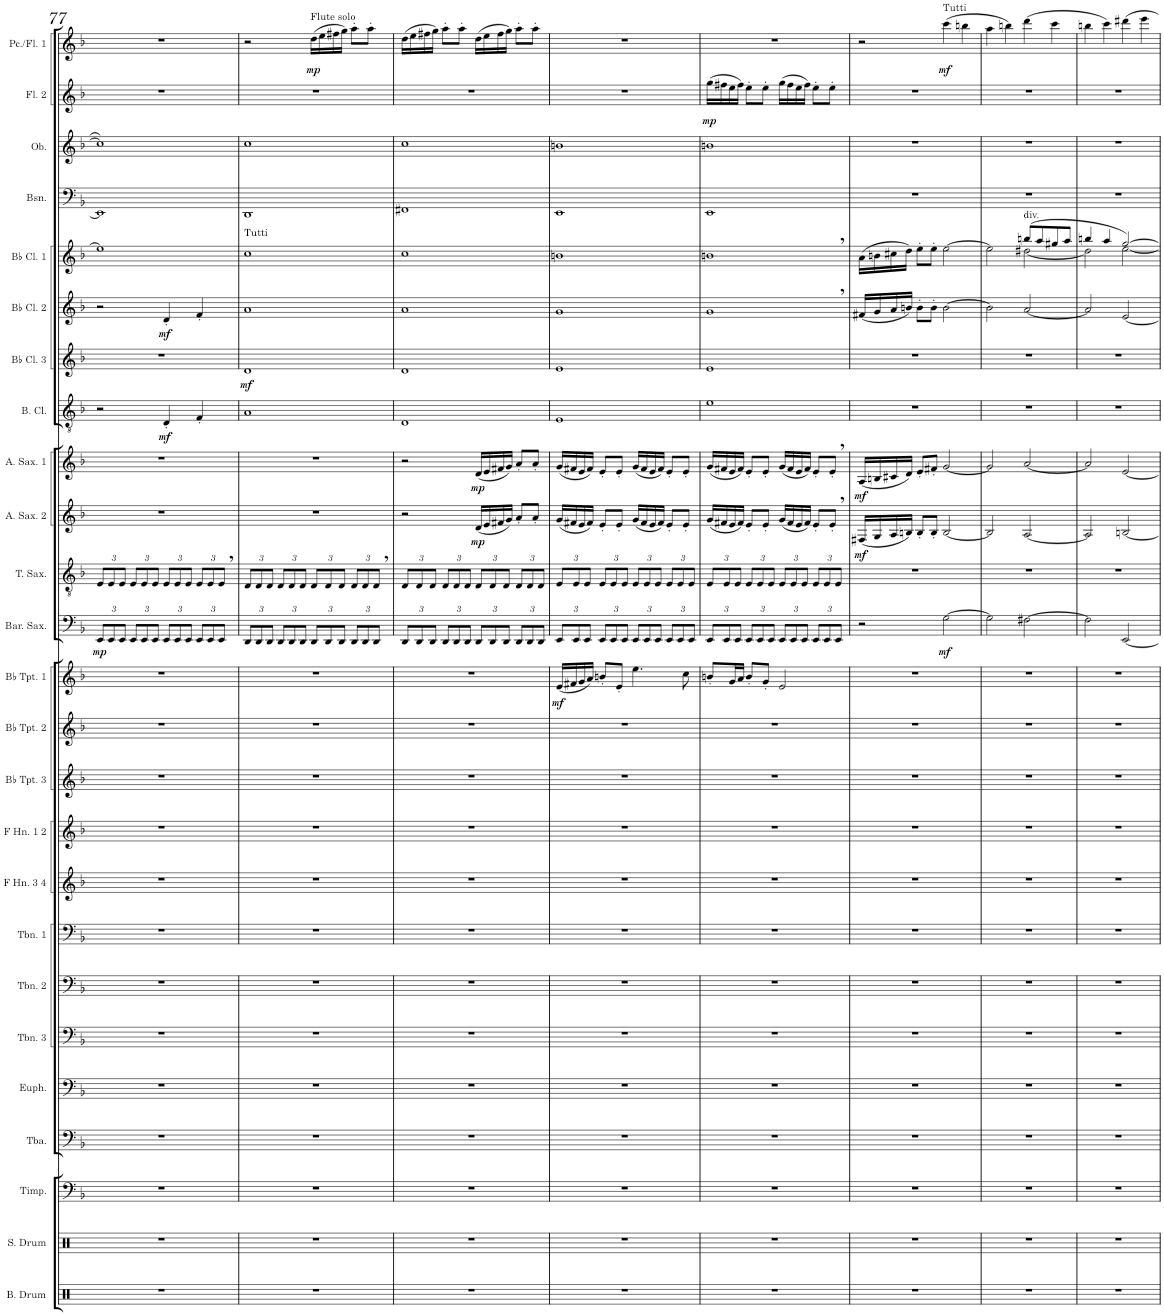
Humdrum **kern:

**kern	**kern	**kern	**kern	**kern	**kern	**kern	**kern	**kern	**kern	**kern	**kern	**kern	**dynam	**kern	**dynam	**kern	**kern	**dynam	**kern	**dynam	**kern	**dynam	**kern	**dynam	**kern	**dynam	**kern	**kern	**kern	**kern	**dynam	**kern	**dynam
*part25	*part24	*part23	*part22	*part21	*part20	*part19	*part18	*part17	*part16	*part15	*part14	*part13	*part13	*part12	*part12	*part11	*part10	*part10	*part9	*part9	*part8	*part8	*part7	*part7	*part6	*part6	*part5	*part4	*part3	*part2	*part2	*part1	*part1
*staff25	*staff24	*staff23	*staff22	*staff21	*staff20	*staff19	*staff18	*staff17	*staff16	*staff15	*staff14	*staff13	*staff13	*staff12	*staff12	*staff11	*staff10	*staff10	*staff9	*staff9	*staff8	*staff8	*staff7	*staff7	*staff6	*staff6	*staff5	*staff4	*staff3	*staff2	*staff2	*staff1	*staff1
*I"Concert Bass Drum	*I"Concert Snare Drum	*I"Timpani	*I"Tuba	*I"Euphonium	*I"Trombone 3	*I"Trombone 2	*I"Trombone 1	*I"F Horn 3 &amp; 4	*I"F Horn 1 &amp; 2	*I"Bb Trumpet 3	*I"Bb Trumpet 2	*I"Bb Trumpet 1	*	*I"Baritone Saxophone	*	*I"Tenor Saxophone	*I"Alto Saxophone 2	*	*I"Alto Saxophone 1	*	*I"Bass Clarinet	*	*I"Bb Clarinet 3	*	*I"Bb Clarinet 2	*	*I"Bb Clarinet 1	*I"Bassoon	*I"Oboe	*I"Flute 2	*	*I"Piccolo/Flute 1	*
*I'B. Drum	*I'S. Drum	*I'Timp.	*I'Tba.	*I'Euph.	*I'Tbn. 3	*I'Tbn. 2	*I'Tbn. 1	*I'F Hn. 3 4	*I'F Hn. 1 2	*I'Bb Tpt. 3	*I'Bb Tpt. 2	*I'Bb Tpt. 1	*	*I'Bar. Sax.	*	*I'T. Sax.	*I'A. Sax. 2	*	*I'A. Sax. 1	*	*I'B. Cl.	*	*I'Bb Cl. 3	*	*I'Bb Cl. 2	*	*I'Bb Cl. 1	*I'Bsn.	*I'Ob.	*I'Fl. 2	*	*I'Pc./Fl. 1	*
!!LO:PB:g=z
*clefX	*clefX	*clefF4	*clefF4	*clefF4	*clefF4	*clefF4	*clefF4	*clefG2	*clefG2	*clefG2	*clefG2	*clefG2	*	*clefF4	*	*clefGv2	*clefG2	*	*clefG2	*	*clefGv2	*	*clefG2	*	*clefG2	*	*clefG2	*clefF4	*clefG2	*clefG2	*	*clefG2	*
*	*	*	*	*	*	*	*	*ITrd4c7	*ITrd4c7	*ITrd1c2	*ITrd1c2	*ITrd1c2	*	*ITrd12c21	*	*ITrd8c14	*ITrd5c9	*	*ITrd5c9	*	*ITrd8c14	*	*ITrd1c2	*	*ITrd1c2	*	*ITrd1c2	*	*	*	*	*	*
*k[]	*k[]	*k[b-]	*k[b-]	*k[b-]	*k[b-]	*k[b-]	*k[b-]	*k[b-]	*k[b-]	*k[b-]	*k[b-]	*k[b-]	*	*k[b-]	*	*k[b-]	*k[b-]	*	*k[b-]	*	*k[b-]	*	*k[b-]	*	*k[b-]	*	*k[b-]	*k[b-]	*k[b-]	*k[b-]	*	*k[b-]	*
*M4/4	*M4/4	*M4/4	*M4/4	*M4/4	*M4/4	*M4/4	*M4/4	*M4/4	*M4/4	*M4/4	*M4/4	*M4/4	*	*M4/4	*	*M4/4	*M4/4	*	*M4/4	*	*M4/4	*	*M4/4	*	*M4/4	*	*M4/4	*M4/4	*M4/4	*M4/4	*	*M4/4	*
*	*	*	*	*	*	*	*	*	*	*	*	*	*	*Xbrackettup	*	*Xbrackettup	*	*	*	*	*	*	*	*	*	*	*	*	*	*	*	*	*
=77	=77	=77	=77	=77	=77	=77	=77	=77	=77	=77	=77	=77	=77	=77	=77	=77	=77	=77	=77	=77	=77	=77	=77	=77	=77	=77	=77	=77	=77	=77	=77	=77	=77
!	!	!	!	!	!	!	!	!	!	!	!	!	!	!	!LO:DY:b	!	!	!	!	!	!	!	!	!	!	!	!	!	!	!	!	!	!
1r	1r	1r	1r	1r	1r	1r	1r	1r	1r	1r	1r	1r	.	12EE/L	mp	12E/L	1r	.	1r	.	2r	.	1r	.	2r	.	1ee]	1EE]	1cc#]	1r	.	1r	.
.	.	.	.	.	.	.	.	.	.	.	.	.	.	12EE/	.	12E/	.	.	.	.	.	.	.	.	.	.	.	.	.	.	.	.	.
.	.	.	.	.	.	.	.	.	.	.	.	.	.	12EE/J	.	12E/J	.	.	.	.	.	.	.	.	.	.	.	.	.	.	.	.	.
.	.	.	.	.	.	.	.	.	.	.	.	.	.	12EE/L	.	12E/L	.	.	.	.	.	.	.	.	.	.	.	.	.	.	.	.	.
.	.	.	.	.	.	.	.	.	.	.	.	.	.	12EE/	.	12E/	.	.	.	.	.	.	.	.	.	.	.	.	.	.	.	.	.
.	.	.	.	.	.	.	.	.	.	.	.	.	.	12EE/J	.	12E/J	.	.	.	.	.	.	.	.	.	.	.	.	.	.	.	.	.
!	!	!	!	!	!	!	!	!	!	!	!	!	!	!	!	!	!	!	!	!	!	!LO:DY:b	!	!	!	!LO:DY:b	!	!	!	!	!	!	!
.	.	.	.	.	.	.	.	.	.	.	.	.	.	12EE/L	.	12E/L	.	.	.	.	4D'/	mf	.	.	4d'/	mf	.	.	.	.	.	.	.
.	.	.	.	.	.	.	.	.	.	.	.	.	.	12EE/	.	12E/	.	.	.	.	.	.	.	.	.	.	.	.	.	.	.	.	.
.	.	.	.	.	.	.	.	.	.	.	.	.	.	12EE/J	.	12E/J	.	.	.	.	.	.	.	.	.	.	.	.	.	.	.	.	.
.	.	.	.	.	.	.	.	.	.	.	.	.	.	12EE/L	.	12E/L	.	.	.	.	4F'/	.	.	.	4f'/	.	.	.	.	.	.	.	.
.	.	.	.	.	.	.	.	.	.	.	.	.	.	12EE/	.	12E/	.	.	.	.	.	.	.	.	.	.	.	.	.	.	.	.	.
.	.	.	.	.	.	.	.	.	.	.	.	.	.	12EE/J	.	12E,/J	.	.	.	.	.	.	.	.	.	.	.	.	.	.	.	.	.
=78	=78	=78	=78	=78	=78	=78	=78	=78	=78	=78	=78	=78	=78	=78	=78	=78	=78	=78	=78	=78	=78	=78	=78	=78	=78	=78	=78	=78	=78	=78	=78	=78	=78
!	!	!	!	!	!	!	!	!	!	!	!	!	!	!	!	!	!	!	!	!	!	!	!	!	!	!	!LO:TX:a:t=Tutti	!	!	!	!	!	!
!	!	!	!	!	!	!	!	!	!	!	!	!	!	!	!	!	!	!	!	!	!	!	!	!LO:DY:b	!	!	!	!	!	!	!	!	!
1r	1r	1r	1r	1r	1r	1r	1r	1r	1r	1r	1r	1r	.	12DD/L	.	12D/L	1r	.	1r	.	1A	.	1d	mf	1a	.	1cc	1DD	1cc	1r	.	2r	.
.	.	.	.	.	.	.	.	.	.	.	.	.	.	12DD/	.	12D/	.	.	.	.	.	.	.	.	.	.	.	.	.	.	.	.	.
.	.	.	.	.	.	.	.	.	.	.	.	.	.	12DD/J	.	12D/J	.	.	.	.	.	.	.	.	.	.	.	.	.	.	.	.	.
.	.	.	.	.	.	.	.	.	.	.	.	.	.	12DD/L	.	12D/L	.	.	.	.	.	.	.	.	.	.	.	.	.	.	.	.	.
.	.	.	.	.	.	.	.	.	.	.	.	.	.	12DD/	.	12D/	.	.	.	.	.	.	.	.	.	.	.	.	.	.	.	.	.
.	.	.	.	.	.	.	.	.	.	.	.	.	.	12DD/J	.	12D/J	.	.	.	.	.	.	.	.	.	.	.	.	.	.	.	.	.
!	!	!	!	!	!	!	!	!	!	!	!	!	!	!	!	!	!	!	!	!	!	!	!	!	!	!	!	!	!	!	!	!LO:TX:a:t=Flute solo	!
!	!	!	!	!	!	!	!	!	!	!	!	!	!	!	!	!	!	!	!	!	!	!	!	!	!	!	!	!	!	!	!	!	!LO:DY:b
.	.	.	.	.	.	.	.	.	.	.	.	.	.	12DD/L	.	12D/L	.	.	.	.	.	.	.	.	.	.	.	.	.	.	.	(16dd\LL	mp
.	.	.	.	.	.	.	.	.	.	.	.	.	.	.	.	.	.	.	.	.	.	.	.	.	.	.	.	.	.	.	.	16ee\	.
.	.	.	.	.	.	.	.	.	.	.	.	.	.	12DD/	.	12D/	.	.	.	.	.	.	.	.	.	.	.	.	.	.	.	.	.
.	.	.	.	.	.	.	.	.	.	.	.	.	.	.	.	.	.	.	.	.	.	.	.	.	.	.	.	.	.	.	.	16ff#X\	.
.	.	.	.	.	.	.	.	.	.	.	.	.	.	12DD/J	.	12D/J	.	.	.	.	.	.	.	.	.	.	.	.	.	.	.	.	.
.	.	.	.	.	.	.	.	.	.	.	.	.	.	.	.	.	.	.	.	.	.	.	.	.	.	.	.	.	.	.	.	16gg\JJ)	.
.	.	.	.	.	.	.	.	.	.	.	.	.	.	12DD/L	.	12D/L	.	.	.	.	.	.	.	.	.	.	.	.	.	.	.	8aa'\L	.
.	.	.	.	.	.	.	.	.	.	.	.	.	.	12DD/	.	12D/	.	.	.	.	.	.	.	.	.	.	.	.	.	.	.	.	.
.	.	.	.	.	.	.	.	.	.	.	.	.	.	.	.	.	.	.	.	.	.	.	.	.	.	.	.	.	.	.	.	8aa'\J	.
.	.	.	.	.	.	.	.	.	.	.	.	.	.	12DD/J	.	12D,/J	.	.	.	.	.	.	.	.	.	.	.	.	.	.	.	.	.
=79	=79	=79	=79	=79	=79	=79	=79	=79	=79	=79	=79	=79	=79	=79	=79	=79	=79	=79	=79	=79	=79	=79	=79	=79	=79	=79	=79	=79	=79	=79	=79	=79	=79
1r	1r	1r	1r	1r	1r	1r	1r	1r	1r	1r	1r	1r	.	12DD/L	.	12D/L	2r	.	2r	.	1D	.	1d	.	1a	.	1cc	1FF#X	1cc	1r	.	(16dd\LL	.
.	.	.	.	.	.	.	.	.	.	.	.	.	.	.	.	.	.	.	.	.	.	.	.	.	.	.	.	.	.	.	.	16ee\	.
.	.	.	.	.	.	.	.	.	.	.	.	.	.	12DD/	.	12D/	.	.	.	.	.	.	.	.	.	.	.	.	.	.	.	.	.
.	.	.	.	.	.	.	.	.	.	.	.	.	.	.	.	.	.	.	.	.	.	.	.	.	.	.	.	.	.	.	.	16ff#X\	.
.	.	.	.	.	.	.	.	.	.	.	.	.	.	12DD/J	.	12D/J	.	.	.	.	.	.	.	.	.	.	.	.	.	.	.	.	.
.	.	.	.	.	.	.	.	.	.	.	.	.	.	.	.	.	.	.	.	.	.	.	.	.	.	.	.	.	.	.	.	16gg\JJ)	.
.	.	.	.	.	.	.	.	.	.	.	.	.	.	12DD/L	.	12D/L	.	.	.	.	.	.	.	.	.	.	.	.	.	.	.	8aa'\L	.
.	.	.	.	.	.	.	.	.	.	.	.	.	.	12DD/	.	12D/	.	.	.	.	.	.	.	.	.	.	.	.	.	.	.	.	.
.	.	.	.	.	.	.	.	.	.	.	.	.	.	.	.	.	.	.	.	.	.	.	.	.	.	.	.	.	.	.	.	8aa'\J	.
.	.	.	.	.	.	.	.	.	.	.	.	.	.	12DD/J	.	12D/J	.	.	.	.	.	.	.	.	.	.	.	.	.	.	.	.	.
!	!	!	!	!	!	!	!	!	!	!	!	!	!	!	!	!	!	!LO:DY:b	!	!LO:DY:b	!	!	!	!	!	!	!	!	!	!	!	!	!
.	.	.	.	.	.	.	.	.	.	.	.	.	.	12DD/L	.	12D/L	(16d/LL	mp	(16d/LL	mp	.	.	.	.	.	.	.	.	.	.	.	(16dd\LL	.
.	.	.	.	.	.	.	.	.	.	.	.	.	.	.	.	.	16e/	.	16e/	.	.	.	.	.	.	.	.	.	.	.	.	16ee\	.
.	.	.	.	.	.	.	.	.	.	.	.	.	.	12DD/	.	12D/	.	.	.	.	.	.	.	.	.	.	.	.	.	.	.	.	.
.	.	.	.	.	.	.	.	.	.	.	.	.	.	.	.	.	16f#X/	.	16f#X/	.	.	.	.	.	.	.	.	.	.	.	.	16ff#\	.
.	.	.	.	.	.	.	.	.	.	.	.	.	.	12DD/J	.	12D/J	.	.	.	.	.	.	.	.	.	.	.	.	.	.	.	.	.
.	.	.	.	.	.	.	.	.	.	.	.	.	.	.	.	.	16g/JJ)	.	16g/JJ)	.	.	.	.	.	.	.	.	.	.	.	.	16gg\JJ)	.
.	.	.	.	.	.	.	.	.	.	.	.	.	.	12DD/L	.	12D/L	8a'/L	.	8a'/L	.	.	.	.	.	.	.	.	.	.	.	.	8aa'\L	.
.	.	.	.	.	.	.	.	.	.	.	.	.	.	12DD/	.	12D/	.	.	.	.	.	.	.	.	.	.	.	.	.	.	.	.	.
.	.	.	.	.	.	.	.	.	.	.	.	.	.	.	.	.	8a'/J	.	8a'/J	.	.	.	.	.	.	.	.	.	.	.	.	8aa'\J	.
.	.	.	.	.	.	.	.	.	.	.	.	.	.	12DD/J	.	12D/J	.	.	.	.	.	.	.	.	.	.	.	.	.	.	.	.	.
=80	=80	=80	=80	=80	=80	=80	=80	=80	=80	=80	=80	=80	=80	=80	=80	=80	=80	=80	=80	=80	=80	=80	=80	=80	=80	=80	=80	=80	=80	=80	=80	=80	=80
!	!	!	!	!	!	!	!	!	!	!	!	!	!LO:DY:b	!	!	!	!	!	!	!	!	!	!	!	!	!	!	!	!	!	!	!	!
1r	1r	1r	1r	1r	1r	1r	1r	1r	1r	1r	1r	(16e/LL	mf	12EE/L	.	12E/L	(16g/LL	.	(16g/LL	.	1E	.	1e	.	1g	.	1bn	1EE	1bn	1r	.	1r	.
.	.	.	.	.	.	.	.	.	.	.	.	16f#X/	.	.	.	.	16f#X/	.	16f#X/	.	.	.	.	.	.	.	.	.	.	.	.	.	.
.	.	.	.	.	.	.	.	.	.	.	.	.	.	12EE/	.	12E/	.	.	.	.	.	.	.	.	.	.	.	.	.	.	.	.	.
.	.	.	.	.	.	.	.	.	.	.	.	16g/	.	.	.	.	16e/	.	16e/	.	.	.	.	.	.	.	.	.	.	.	.	.	.
.	.	.	.	.	.	.	.	.	.	.	.	.	.	12EE/J	.	12E/J	.	.	.	.	.	.	.	.	.	.	.	.	.	.	.	.	.
.	.	.	.	.	.	.	.	.	.	.	.	16a/JJ)	.	.	.	.	16f#/JJ)	.	16f#/JJ)	.	.	.	.	.	.	.	.	.	.	.	.	.	.
.	.	.	.	.	.	.	.	.	.	.	.	8bn'/L	.	12EE/L	.	12E/L	8e'/L	.	8e'/L	.	.	.	.	.	.	.	.	.	.	.	.	.	.
.	.	.	.	.	.	.	.	.	.	.	.	.	.	12EE/	.	12E/	.	.	.	.	.	.	.	.	.	.	.	.	.	.	.	.	.
.	.	.	.	.	.	.	.	.	.	.	.	8e'/J	.	.	.	.	8e'/J	.	8e'/J	.	.	.	.	.	.	.	.	.	.	.	.	.	.
.	.	.	.	.	.	.	.	.	.	.	.	.	.	12EE/J	.	12E/J	.	.	.	.	.	.	.	.	.	.	.	.	.	.	.	.	.
.	.	.	.	.	.	.	.	.	.	.	.	4.ee\	.	12EE/L	.	12E/L	(16g/LL	.	(16g/LL	.	.	.	.	.	.	.	.	.	.	.	.	.	.
.	.	.	.	.	.	.	.	.	.	.	.	.	.	.	.	.	16f#/	.	16f#/	.	.	.	.	.	.	.	.	.	.	.	.	.	.
.	.	.	.	.	.	.	.	.	.	.	.	.	.	12EE/	.	12E/	.	.	.	.	.	.	.	.	.	.	.	.	.	.	.	.	.
.	.	.	.	.	.	.	.	.	.	.	.	.	.	.	.	.	16e/	.	16e/	.	.	.	.	.	.	.	.	.	.	.	.	.	.
.	.	.	.	.	.	.	.	.	.	.	.	.	.	12EE/J	.	12E/J	.	.	.	.	.	.	.	.	.	.	.	.	.	.	.	.	.
.	.	.	.	.	.	.	.	.	.	.	.	.	.	.	.	.	16f#/JJ)	.	16f#/JJ)	.	.	.	.	.	.	.	.	.	.	.	.	.	.
.	.	.	.	.	.	.	.	.	.	.	.	.	.	12EE/L	.	12E/L	8e'/L	.	8e'/L	.	.	.	.	.	.	.	.	.	.	.	.	.	.
.	.	.	.	.	.	.	.	.	.	.	.	.	.	12EE/	.	12E/	.	.	.	.	.	.	.	.	.	.	.	.	.	.	.	.	.
.	.	.	.	.	.	.	.	.	.	.	.	8cc\	.	.	.	.	8e'/J	.	8e'/J	.	.	.	.	.	.	.	.	.	.	.	.	.	.
.	.	.	.	.	.	.	.	.	.	.	.	.	.	12EE/J	.	12E/J	.	.	.	.	.	.	.	.	.	.	.	.	.	.	.	.	.
=81	=81	=81	=81	=81	=81	=81	=81	=81	=81	=81	=81	=81	=81	=81	=81	=81	=81	=81	=81	=81	=81	=81	=81	=81	=81	=81	=81	=81	=81	=81	=81	=81	=81
!	!	!	!	!	!	!	!	!	!	!	!	!	!	!	!	!	!	!	!	!	!	!	!	!	!	!	!	!	!	!	!LO:DY:b	!	!
1r	1r	1r	1r	1r	1r	1r	1r	1r	1r	1r	1r	8bn'/L	.	12EE/L	.	12E/L	(16g/LL	.	(16g/LL	.	1e	.	1e	.	1g,	.	1bn,	1EE	1bn	(16gg\LL	mp	1r	.
.	.	.	.	.	.	.	.	.	.	.	.	.	.	.	.	.	16f#X/	.	16f#X/	.	.	.	.	.	.	.	.	.	.	16ff#X\	.	.	.
.	.	.	.	.	.	.	.	.	.	.	.	.	.	12EE/	.	12E/	.	.	.	.	.	.	.	.	.	.	.	.	.	.	.	.	.
.	.	.	.	.	.	.	.	.	.	.	.	16g/L	.	.	.	.	16e/	.	16e/	.	.	.	.	.	.	.	.	.	.	16ee\	.	.	.
.	.	.	.	.	.	.	.	.	.	.	.	.	.	12EE/J	.	12E/J	.	.	.	.	.	.	.	.	.	.	.	.	.	.	.	.	.
.	.	.	.	.	.	.	.	.	.	.	.	16a/JJ	.	.	.	.	16f#/JJ)	.	16f#/JJ)	.	.	.	.	.	.	.	.	.	.	16ff#\JJ)	.	.	.
.	.	.	.	.	.	.	.	.	.	.	.	8b'/L	.	12EE/L	.	12E/L	8e'/L	.	8e'/L	.	.	.	.	.	.	.	.	.	.	8ee'\L	.	.	.
.	.	.	.	.	.	.	.	.	.	.	.	.	.	12EE/	.	12E/	.	.	.	.	.	.	.	.	.	.	.	.	.	.	.	.	.
.	.	.	.	.	.	.	.	.	.	.	.	8g'/J	.	.	.	.	8e'/J	.	8e'/J	.	.	.	.	.	.	.	.	.	.	8ee'\J	.	.	.
.	.	.	.	.	.	.	.	.	.	.	.	.	.	12EE/J	.	12E/J	.	.	.	.	.	.	.	.	.	.	.	.	.	.	.	.	.
.	.	.	.	.	.	.	.	.	.	.	.	2e/	.	12EE/L	.	12E/L	(16g/LL	.	(16g/LL	.	.	.	.	.	.	.	.	.	.	(16gg\LL	.	.	.
.	.	.	.	.	.	.	.	.	.	.	.	.	.	.	.	.	16f#/	.	16f#/	.	.	.	.	.	.	.	.	.	.	16ff#\	.	.	.
.	.	.	.	.	.	.	.	.	.	.	.	.	.	12EE/	.	12E/	.	.	.	.	.	.	.	.	.	.	.	.	.	.	.	.	.
.	.	.	.	.	.	.	.	.	.	.	.	.	.	.	.	.	16e/	.	16e/	.	.	.	.	.	.	.	.	.	.	16ee\	.	.	.
.	.	.	.	.	.	.	.	.	.	.	.	.	.	12EE/J	.	12E/J	.	.	.	.	.	.	.	.	.	.	.	.	.	.	.	.	.
.	.	.	.	.	.	.	.	.	.	.	.	.	.	.	.	.	16f#/JJ)	.	16f#/JJ)	.	.	.	.	.	.	.	.	.	.	16ff#\JJ)	.	.	.
.	.	.	.	.	.	.	.	.	.	.	.	.	.	12EE/L	.	12E/L	8e'/L	.	8e'/L	.	.	.	.	.	.	.	.	.	.	8ee'\L	.	.	.
.	.	.	.	.	.	.	.	.	.	.	.	.	.	12EE/	.	12E/	.	.	.	.	.	.	.	.	.	.	.	.	.	.	.	.	.
.	.	.	.	.	.	.	.	.	.	.	.	.	.	.	.	.	8e',/J	.	8e',/J	.	.	.	.	.	.	.	.	.	.	8ee'\J	.	.	.
.	.	.	.	.	.	.	.	.	.	.	.	.	.	12EE/J	.	12E/J	.	.	.	.	.	.	.	.	.	.	.	.	.	.	.	.	.
=82	=82	=82	=82	=82	=82	=82	=82	=82	=82	=82	=82	=82	=82	=82	=82	=82	=82	=82	=82	=82	=82	=82	=82	=82	=82	=82	=82	=82	=82	=82	=82	=82	=82
!	!	!	!	!	!	!	!	!	!	!	!	!	!	!	!	!	!	!LO:DY:b	!	!LO:DY:b	!	!	!	!	!	!	!	!	!	!	!	!	!
1r	1r	1r	1r	1r	1r	1r	1r	1r	1r	1r	1r	1r	.	2r	.	1r	(16F#X/LL	mf	(16A/LL	mf	1r	.	1r	.	(16f#X/LL	.	(16a\LL	1r	1r	1r	.	2r	.
.	.	.	.	.	.	.	.	.	.	.	.	.	.	.	.	.	16G/	.	16Bn/	.	.	.	.	.	16g/	.	16bn\	.	.	.	.	.	.
.	.	.	.	.	.	.	.	.	.	.	.	.	.	.	.	.	16A/	.	16c#X/	.	.	.	.	.	16a/	.	16cc#X\	.	.	.	.	.	.
.	.	.	.	.	.	.	.	.	.	.	.	.	.	.	.	.	16Bn/JJ)	.	16d/JJ)	.	.	.	.	.	16bn/JJ)	.	16dd\JJ)	.	.	.	.	.	.
.	.	.	.	.	.	.	.	.	.	.	.	.	.	.	.	.	8B'/L	.	8e'/L	.	.	.	.	.	8b'\L	.	8ee'\L	.	.	.	.	.	.
.	.	.	.	.	.	.	.	.	.	.	.	.	.	.	.	.	8B'/J	.	8f#X'/J	.	.	.	.	.	8b'\J	.	8ee'\J	.	.	.	.	.	.
!	!	!	!	!	!	!	!	!	!	!	!	!	!	!	!	!	!	!	!	!	!	!	!	!	!	!	!	!	!	!	!	!LO:TX:a:t=Tutti	!
!	!	!	!	!	!	!	!	!	!	!	!	!	!	!	!LO:DY:b	!	!	!	!	!	!	!	!	!	!	!	!	!	!	!	!	!	!LO:DY:b
.	.	.	.	.	.	.	.	.	.	.	.	.	.	[2G\	mf	.	[2B/	.	[2g/	.	.	.	.	.	[2b\	.	[>2ee\	.	.	.	.	(4ccc\	mf
.	.	.	.	.	.	.	.	.	.	.	.	.	.	.	.	.	.	.	.	.	.	.	.	.	.	.	.	.	.	.	.	4bbn\	.
=83	=83	=83	=83	=83	=83	=83	=83	=83	=83	=83	=83	=83	=83	=83	=83	=83	=83	=83	=83	=83	=83	=83	=83	=83	=83	=83	=83	=83	=83	=83	=83	=83	=83
*	*	*	*	*	*	*	*	*	*	*	*	*	*	*	*	*	*	*	*	*	*	*	*	*	*	*	*^	*	*	*	*	*	*
1r	1r	1r	1r	1r	1r	1r	1r	1r	1r	1r	1r	1r	.	2G\]	.	1r	2B/]	.	2g/]	.	1r	.	1r	.	2b\]	.	2ee\]	2ryy	1r	1r	1r	.	4aa\	.
.	.	.	.	.	.	.	.	.	.	.	.	.	.	.	.	.	.	.	.	.	.	.	.	.	.	.	.	.	.	.	.	.	4bbn\)	.
!	!	!	!	!	!	!	!	!	!	!	!	!	!	!	!	!	!	!	!	!	!	!	!	!	!	!	!LO:TX:a:t=div.	!	!	!	!	!	!	!
.	.	.	.	.	.	.	.	.	.	.	.	.	.	[2F#X\	.	.	[2A/	.	[2a/	.	.	.	.	.	[2a/	.	(8bbn/L	[2dd#X\	.	.	.	.	(4ddd\	.
.	.	.	.	.	.	.	.	.	.	.	.	.	.	.	.	.	.	.	.	.	.	.	.	.	.	.	8aa/	.	.	.	.	.	.	.
.	.	.	.	.	.	.	.	.	.	.	.	.	.	.	.	.	.	.	.	.	.	.	.	.	.	.	8gg#X/	.	.	.	.	.	4ccc\	.
.	.	.	.	.	.	.	.	.	.	.	.	.	.	.	.	.	.	.	.	.	.	.	.	.	.	.	8aa/J	.	.	.	.	.	.	.
=84	=84	=84	=84	=84	=84	=84	=84	=84	=84	=84	=84	=84	=84	=84	=84	=84	=84	=84	=84	=84	=84	=84	=84	=84	=84	=84	=84	=84	=84	=84	=84	=84	=84	=84
1r	1r	1r	1r	1r	1r	1r	1r	1r	1r	1r	1r	1r	.	2F#\]	.	1r	2A/]	.	2a/]	.	1r	.	1r	.	2a/]	.	4bbn/	2dd#\]	1r	1r	1r	.	4bbn\	.
.	.	.	.	.	.	.	.	.	.	.	.	.	.	.	.	.	.	.	.	.	.	.	.	.	.	.	4aa/	.	.	.	.	.	4ccc\)	.
.	.	.	.	.	.	.	.	.	.	.	.	.	.	[2EE/	.	.	[2Bn/	.	[2e/	.	.	.	.	.	[2e/	.	[2gg/)	[2ee\	.	.	.	.	4ddd#X\	.
.	.	.	.	.	.	.	.	.	.	.	.	.	.	.	.	.	.	.	.	.	.	.	.	.	.	.	.	.	.	.	.	.	4eee\	.
*	*	*	*	*	*	*	*	*	*	*	*	*	*	*	*	*	*	*	*	*	*	*	*	*	*	*	*v	*v	*	*	*	*	*	*
=	=	=	=	=	=	=	=	=	=	=	=	=	=	=	=	=	=	=	=	=	=	=	=	=	=	=	=	=	=	=	=	=	=
*-	*-	*-	*-	*-	*-	*-	*-	*-	*-	*-	*-	*-	*-	*-	*-	*-	*-	*-	*-	*-	*-	*-	*-	*-	*-	*-	*-	*-	*-	*-	*-	*-	*-
